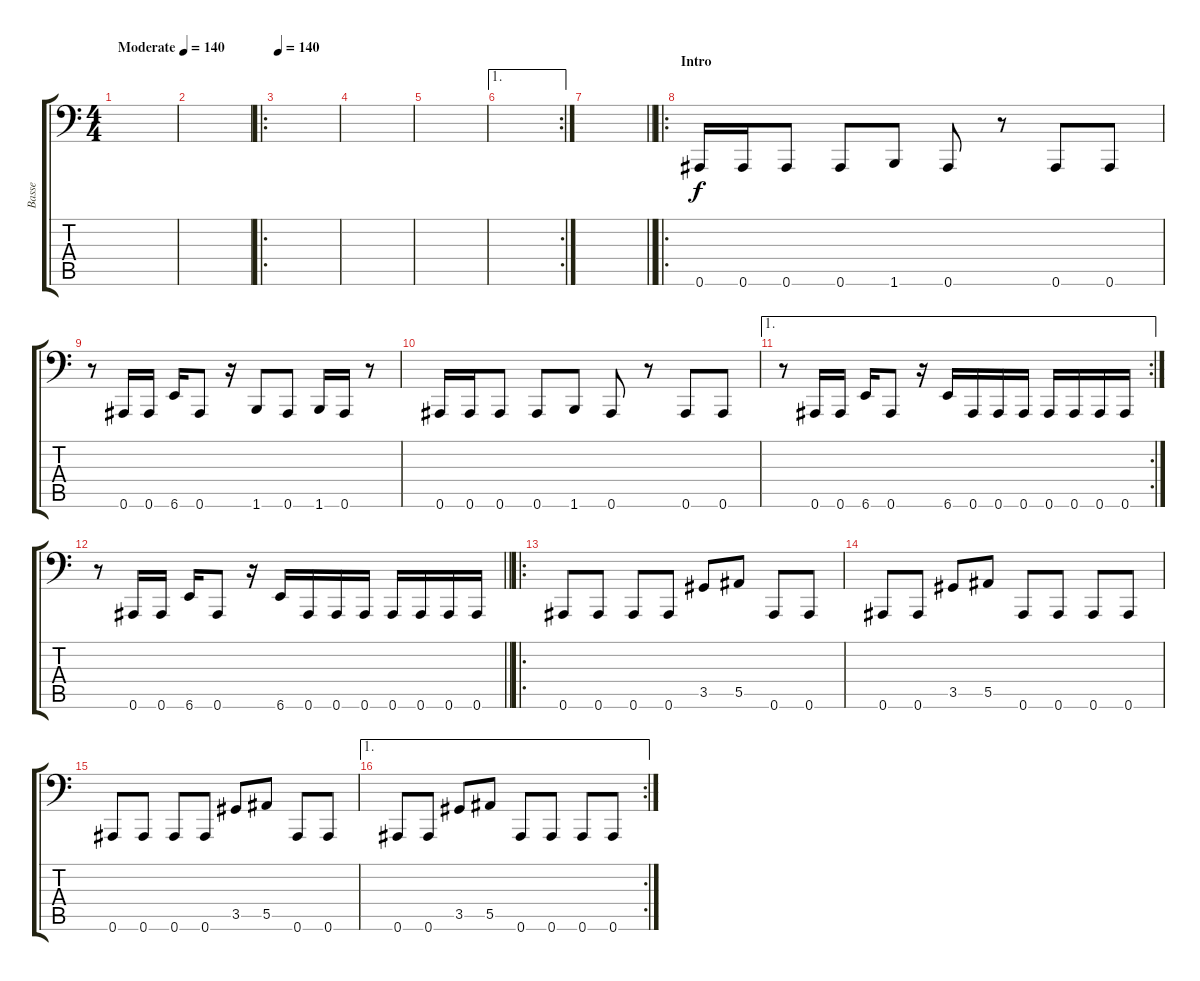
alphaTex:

\track ("Basse" "Basse") {instrument electricbasspick}
\staff {score tabs}
\tuning (C3 G2 Eb2 Bb1 F1 Bb0) {hide}
\ts (4 4)
\tempo (140 "Moderate")
\tempo 120
\tempo (140 "Moderate")
\clef f4
\ks c
|
|
\ro
\tempo 140
|
|
|
\ae 1
\rc 2
|
\barLineRight lightlight
|
\ro
\section ("" "Intro")
0.6.16 0.6.16 0.6.8 0.6.8 1.6.8 0.6.8 r.8 0.6.8 0.6.8 |
r.8 0.6.16 0.6.16 6.6.16 0.6.8 r.16 1.6.8 0.6.8 1.6.16 0.6.16 r.8 |
0.6.16 0.6.16 0.6.8 0.6.8 1.6.8 0.6.8 r.8 0.6.8 0.6.8 |
\ae 1
\rc 2
r.8 0.6.16 0.6.16 6.6.16 0.6.8 r.16 6.6.16 0.6.16 0.6.16 0.6.16 0.6.16 0.6.16 0.6.16 0.6.16 |
\barLineRight lightlight
r.8 0.6.16 0.6.16 6.6.16 0.6.8 r.16 6.6.16 0.6.16 0.6.16 0.6.16 0.6.16 0.6.16 0.6.16 0.6.16 |
\ro
\section ("" "")
0.6.8 0.6.8 0.6.8 0.6.8 3.5.8 5.5.8 0.6.8 0.6.8 |
0.6.8 0.6.8 3.5.8 5.5.8 0.6.8 0.6.8 0.6.8 0.6.8 |
0.6.8 0.6.8 0.6.8 0.6.8 3.5.8 5.5.8 0.6.8 0.6.8 |
\ae 1
\rc 2
0.6.8 0.6.8 3.5.8 5.5.8 0.6.8 0.6.8 0.6.8 0.6.8
